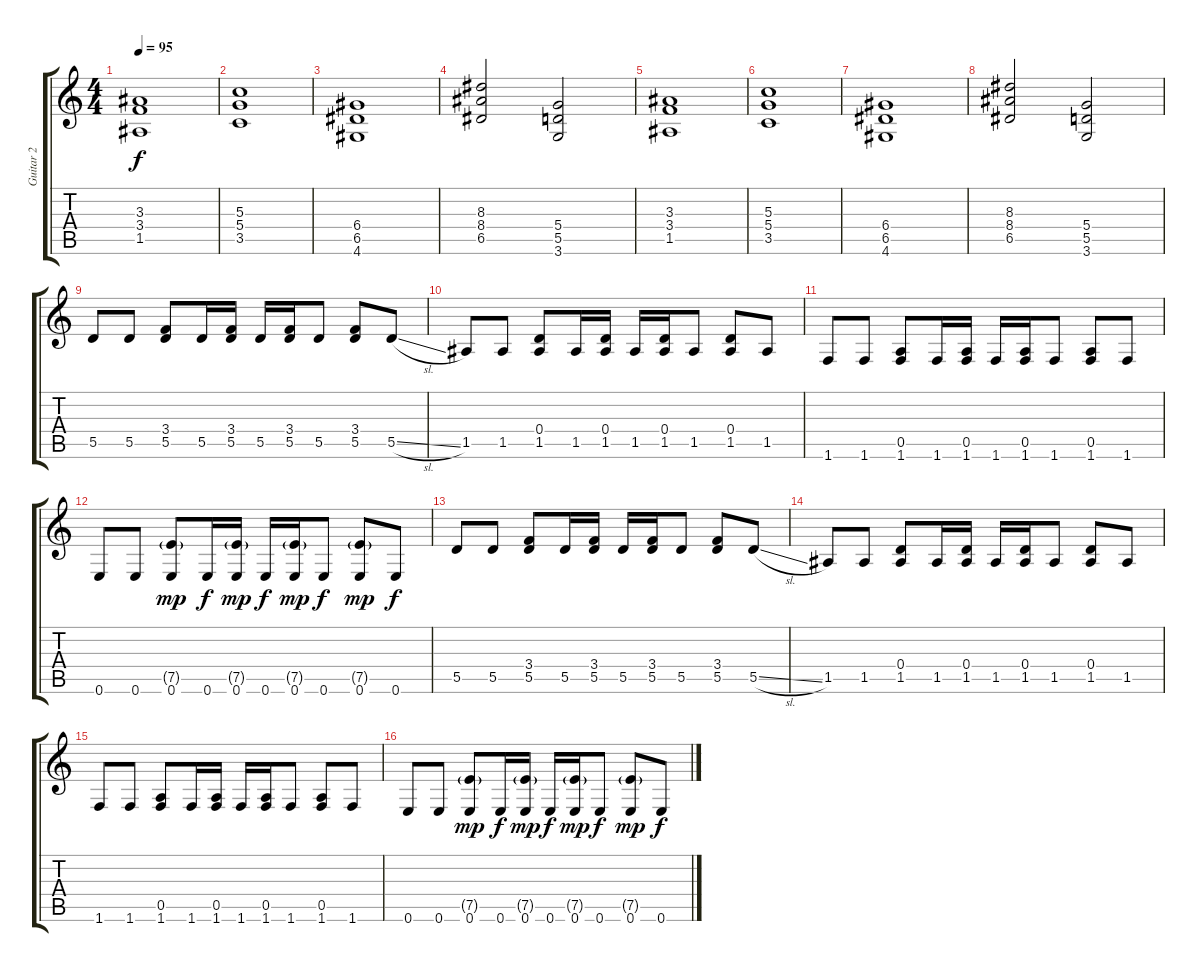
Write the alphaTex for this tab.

\track ("Guitar 2" "Guitar 2") {instrument overdrivenguitar}
\staff {score tabs}
\tuning (E4 B3 G3 D3 A2 E2) {hide}
\ts (4 4)
\tempo 95
\clef g2
\ks c
(3.3 3.4 1.5).1{dy f} |
(5.3 5.4 3.5).1 |
(6.4 6.5 4.6).1 |
(8.3 8.4 6.5).2 (5.4 5.5 3.6).2 |
(3.3 3.4 1.5).1 |
(5.3 5.4 3.5).1 |
(6.4 6.5 4.6).1 |
(8.3 8.4 6.5).2 (5.4 5.5 3.6).2 |
5.5.8{volume 7 balance 5} 5.5.8 (3.4 5.5).8 5.5.16 (3.4 5.5).16 5.5.16 (3.4 5.5).16 5.5.8 (3.4 5.5).8 5.5{sl}.8 |
1.5.8 1.5.8 (0.4 1.5).8 1.5.16 (0.4 1.5).16 1.5.16 (0.4 1.5).16 1.5.8 (0.4 1.5).8 1.5.8 |
1.6.8 1.6.8 (0.5 1.6).8 1.6.16 (0.5 1.6).16 1.6.16 (0.5 1.6).16 1.6.8 (0.5 1.6).8 1.6.8 |
0.6.8 0.6.8 (7.5{g} 0.6).8{dy mp} 0.6.16{dy f} (7.5{g} 0.6).16{dy mp} 0.6.16{dy f} (7.5{g} 0.6).16{dy mp} 0.6.8{dy f} (7.5{g} 0.6).8{dy mp} 0.6.8{dy f} |
5.5.8 5.5.8 (3.4 5.5).8 5.5.16 (3.4 5.5).16 5.5.16 (3.4 5.5).16 5.5.8 (3.4 5.5).8 5.5{sl}.8 |
1.5.8 1.5.8 (0.4 1.5).8 1.5.16 (0.4 1.5).16 1.5.16 (0.4 1.5).16 1.5.8 (0.4 1.5).8 1.5.8 |
1.6.8 1.6.8 (0.5 1.6).8 1.6.16 (0.5 1.6).16 1.6.16 (0.5 1.6).16 1.6.8 (0.5 1.6).8 1.6.8 |
0.6.8 0.6.8 (7.5{g} 0.6).8{dy mp} 0.6.16{dy f} (7.5{g} 0.6).16{dy mp} 0.6.16{dy f} (7.5{g} 0.6).16{dy mp} 0.6.8{dy f} (7.5{g} 0.6).8{dy mp} 0.6.8{dy f}
